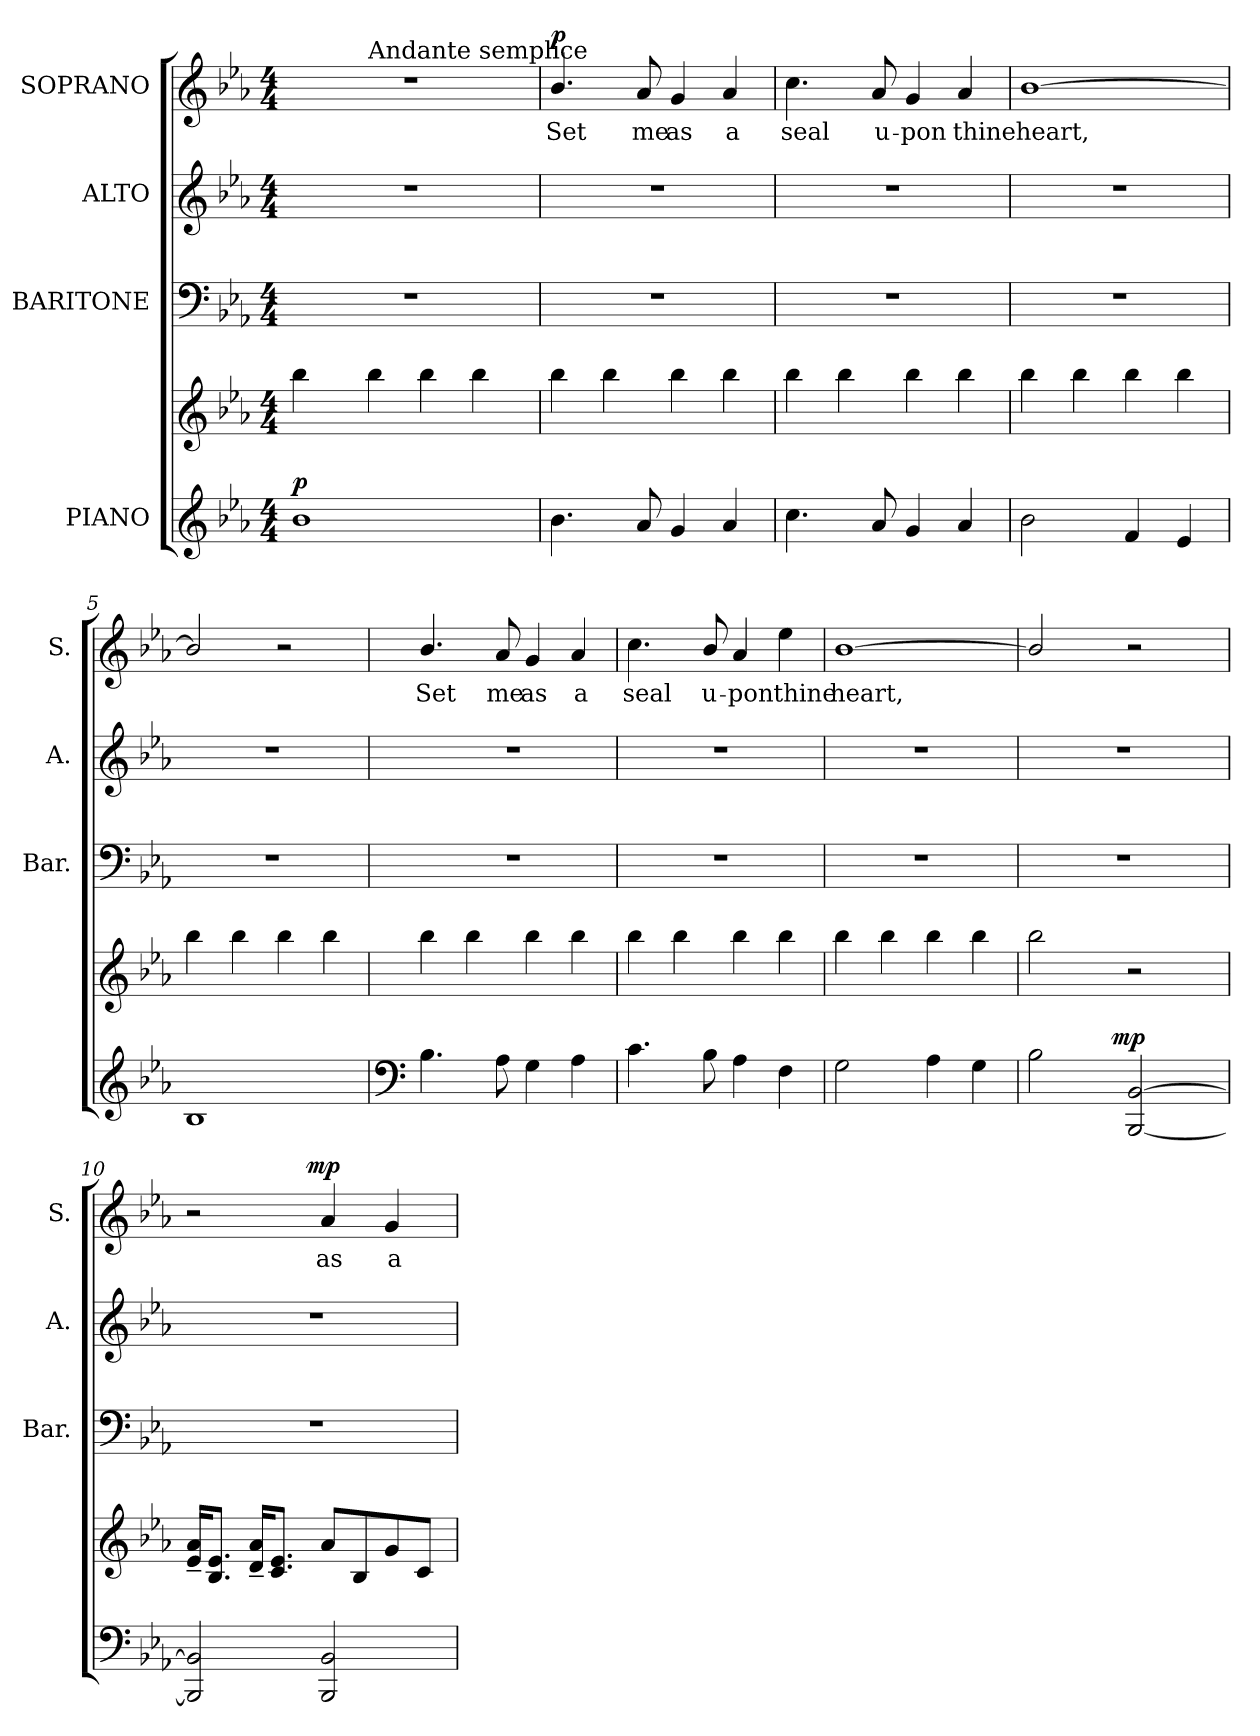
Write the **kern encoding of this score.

**kern	**kern	**dynam	**kern	**kern	**kern	**text	**dynam
*part4	*part4	*part4	*part3	*part2	*part1	*part1	*part1
*staff5	*staff4	*staff4/5	*staff3	*staff2	*staff1	*staff1	*staff1
*I"PIANO	*	*	*I"BARITONE	*I"ALTO	*I"SOPRANO	*	*
*	*	*	*I'Bar.	*I'A.	*I'S.	*	*
!!LO:PB:g=z
*clefG2	*clefG2	*	*clefF4	*clefG2	*clefG2	*	*
*k[b-e-a-]	*k[b-e-a-]	*	*k[b-e-a-]	*k[b-e-a-]	*k[b-e-a-]	*	*
*E-:	*E-:	*	*E-:	*E-:	*E-:	*	*
*M4/4	*M4/4	*	*M4/4	*M4/4	*M4/4	*	*
=1	=1	=1	=1	=1	=1	=1	=1
!	!	!LO:DY:a=2	!	!	!	!	!
*	*	*	*	*	*^	*	*
*	*	*	*	*	*	*^	*	*
1b-	4bb-\	p	1r	1r	1r	4ryy	6ryy	.	.
.	.	.	.	.	.	.	24ryy	.	.
*	*	*	*	*	*MM80	*	*	*	*
.	.	.	.	.	.	.	3%2ryy	.	.
!	!	!	!	!	!	!LO:TX:a:t=Andante semplice	!	!	!
.	4bb-\	.	.	.	.	2.ryy	.	.	.
.	4bb-\	.	.	.	.	.	.	.	.
.	4bb-\	.	.	.	.	.	.	.	.
.	.	.	.	.	.	.	12.ryy	.	.
=2	=2	=2	=2	=2	=2	=2	=2	=2	=2
!	!	!	!	!	!	!	!	!LO:LY:b	!LO:DY:a
*	*	*	*	*	*v	*v	*v	*	*
4.b-\	4bb-\	.	1r	1r	4.b-/	Set	p
.	4bb-\	.	.	.	.	.	.
!	!	!	!	!	!	!LO:LY:b	!
8a-/	.	.	.	.	8a-/	me	.
!	!	!	!	!	!	!LO:LY:b	!
4g/	4bb-\	.	.	.	4g/	as	.
!	!	!	!	!	!	!LO:LY:b	!
4a-/	4bb-\	.	.	.	4a-/	a	.
=3	=3	=3	=3	=3	=3	=3	=3
!	!	!	!	!	!	!LO:LY:b	!
4.cc\	4bb-\	.	1r	1r	4.cc\	seal	.
.	4bb-\	.	.	.	.	.	.
!	!	!	!	!	!	!LO:LY:b	!
8a-/	.	.	.	.	8a-/	u-	.
!	!	!	!	!	!	!LO:LY:b	!
4g/	4bb-\	.	.	.	4g/	-pon	.
!	!	!	!	!	!	!LO:LY:b	!
4a-/	4bb-\	.	.	.	4a-/	thine	.
=4	=4	=4	=4	=4	=4	=4	=4
!	!	!	!	!	!	!LO:LY:b	!
2b-\	4bb-\	.	1r	1r	[<1b-	heart,	.
.	4bb-\	.	.	.	.	.	.
4f/	4bb-\	.	.	.	.	.	.
4e-/	4bb-\	.	.	.	.	.	.
=5	=5	=5	=5	=5	=5	=5	=5
1B-	4bb-\	.	1r	1r	2b-/]	.	.
.	4bb-\	.	.	.	.	.	.
.	4bb-\	.	.	.	2r	.	.
.	4bb-\	.	.	.	.	.	.
=6	=6	=6	=6	=6	=6	=6	=6
*clefF4	*	*	*	*	*	*	*
!	!	!	!	!	!	!LO:LY:b	!
4.B-\	4bb-\	.	1r	1r	4.b-/	Set	.
.	4bb-\	.	.	.	.	.	.
!	!	!	!	!	!	!LO:LY:b	!
8A-\	.	.	.	.	8a-/	me	.
!	!	!	!	!	!	!LO:LY:b	!
4G\	4bb-\	.	.	.	4g/	as	.
!	!	!	!	!	!	!LO:LY:b	!
4A-\	4bb-\	.	.	.	4a-/	a	.
!!LO:LB:g=z
=7	=7	=7	=7	=7	=7	=7	=7
!	!	!	!	!	!	!LO:LY:b	!
4.c\	4bb-\	.	1r	1r	4.cc\	seal	.
.	4bb-\	.	.	.	.	.	.
!	!	!	!	!	!	!LO:LY:b	!
8B-\	.	.	.	.	8b-/	u-	.
!	!	!	!	!	!	!LO:LY:b	!
4A-\	4bb-\	.	.	.	4a-/	-pon	.
!	!	!	!	!	!	!LO:LY:b	!
4F\	4bb-\	.	.	.	4ee-\	thine	.
=8	=8	=8	=8	=8	=8	=8	=8
!	!	!	!	!	!	!LO:LY:b	!
2G\	4bb-\	.	1r	1r	[<1b-	heart,	.
.	4bb-\	.	.	.	.	.	.
4A-\	4bb-\	.	.	.	.	.	.
4G\	4bb-\	.	.	.	.	.	.
=9	=9	=9	=9	=9	=9	=9	=9
*^	*	*	*	*	*	*	*
2B-\	3ryy	2bb-\	.	1r	1r	2b-/]	.	.
.	12.ryy	.	.	.	.	.	.	.
!	!	!	!LO:DY:a=2	!	!	!	!	!
.	3ryy	.	mp	.	.	.	.	.
[<2BBB-/ [>2BB-/	.	2r	.	.	.	2r	.	.
.	6ryy	.	.	.	.	.	.	.
.	24ryy	.	.	.	.	.	.	.
*v	*v	*	*	*	*	*	*	*
=10	=10	=10	=10	=10	=10	=10	=10
*	*	*	*	*	*^	*	*
2BBB-/] 2BB-/]	16e-/~< 16a-/~<KL	.	1r	1r	2r	4...ryy	.	.
.	8.B-/ 8.e-/J	.	.	.	.	.	.	.
.	16d/~< 16a-/~<KL	.	.	.	.	.	.	.
.	8.c/ 8.e-/J	.	.	.	.	.	.	.
!	!	!	!	!	!	!	!	!LO:DY:a
.	.	.	.	.	.	2ryy	.	mp
!	!	!	!	!	!	!	!LO:LY:b	!
2BBB-/ 2BB-/	8a-/L	.	.	.	4a-/	.	as	.
.	8B-/	.	.	.	.	.	.	.
!	!	!	!	!	!	!	!LO:LY:b	!
.	8g/	.	.	.	4g/	.	a	.
.	8c/J	.	.	.	.	.	.	.
.	.	.	.	.	.	32ryy	.	.
*	*	*	*	*	*v	*v	*	*
=	=	=	=	=	=	=	=
*-	*-	*-	*-	*-	*-	*-	*-
